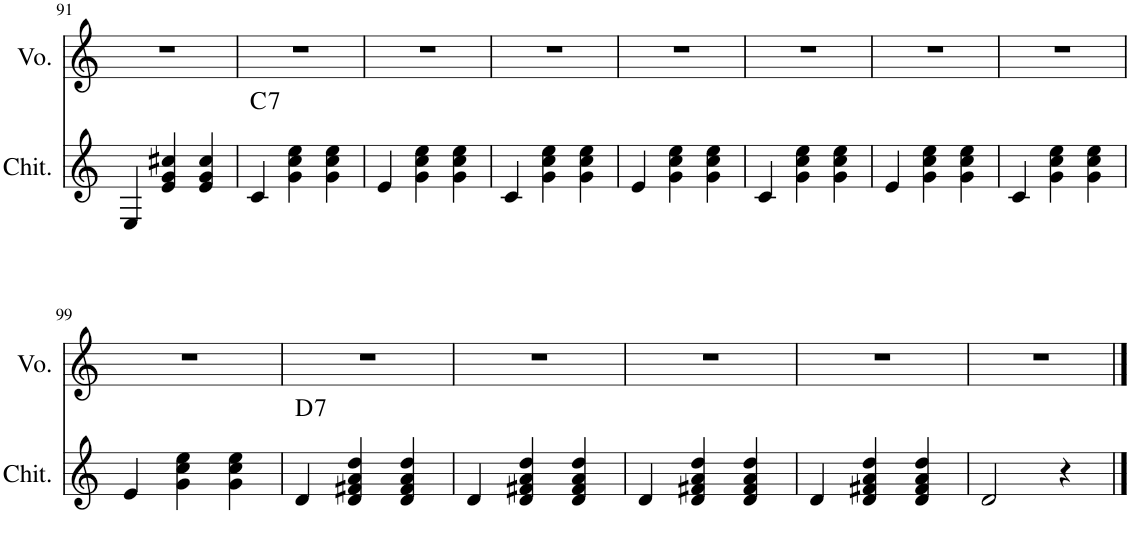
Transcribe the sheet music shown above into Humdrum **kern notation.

**kern	**harte	**kern
*part2	*part2	*part1
*staff2	*	*staff1
*I"Chitarra	*	*I"Voce
*I'Chit.	*	*I'Vo.
!!LO:PB:g=z
*clefG2	*	*clefG2
*k[]	*	*k[]
*M3/4	*	*M3/4
=91	=91	=91
4E/	.	2.r
4e/ 4g/ 4cc#X/	.	.
4e/ 4g/ 4cc#/	.	.
=92	=92	=92
!	!LO:H:kt=7	!
4c/	C:7	2.r
4g\ 4cc\ 4ee\	.	.
4g\ 4cc\ 4ee\	.	.
=93	=93	=93
4e/	.	2.r
4g\ 4cc\ 4ee\	.	.
4g\ 4cc\ 4ee\	.	.
=94	=94	=94
4c/	.	2.r
4g\ 4cc\ 4ee\	.	.
4g\ 4cc\ 4ee\	.	.
=95	=95	=95
4e/	.	2.r
4g\ 4cc\ 4ee\	.	.
4g\ 4cc\ 4ee\	.	.
=96	=96	=96
4c/	.	2.r
4g\ 4cc\ 4ee\	.	.
4g\ 4cc\ 4ee\	.	.
=97	=97	=97
4e/	.	2.r
4g\ 4cc\ 4ee\	.	.
4g\ 4cc\ 4ee\	.	.
=98	=98	=98
4c/	.	2.r
4g\ 4cc\ 4ee\	.	.
4g\ 4cc\ 4ee\	.	.
!!LO:LB:g=z
=99	=99	=99
4e/	.	2.r
4g\ 4cc\ 4ee\	.	.
4g\ 4cc\ 4ee\	.	.
=100	=100	=100
!	!LO:H:kt=7	!
4d/	D:7	2.r
4d/ 4f#X/ 4a/ 4dd/	.	.
4d/ 4f#/ 4a/ 4dd/	.	.
=101	=101	=101
4d/	.	2.r
4d/ 4f#X/ 4a/ 4dd/	.	.
4d/ 4f#/ 4a/ 4dd/	.	.
=102	=102	=102
4d/	.	2.r
4d/ 4f#X/ 4a/ 4dd/	.	.
4d/ 4f#/ 4a/ 4dd/	.	.
=103	=103	=103
4d/	.	2.r
4d/ 4f#X/ 4a/ 4dd/	.	.
4d/ 4f#/ 4a/ 4dd/	.	.
=104	=104	=104
2d/	.	2.r
4r	.	.
==	==	==
*-	*-	*-
